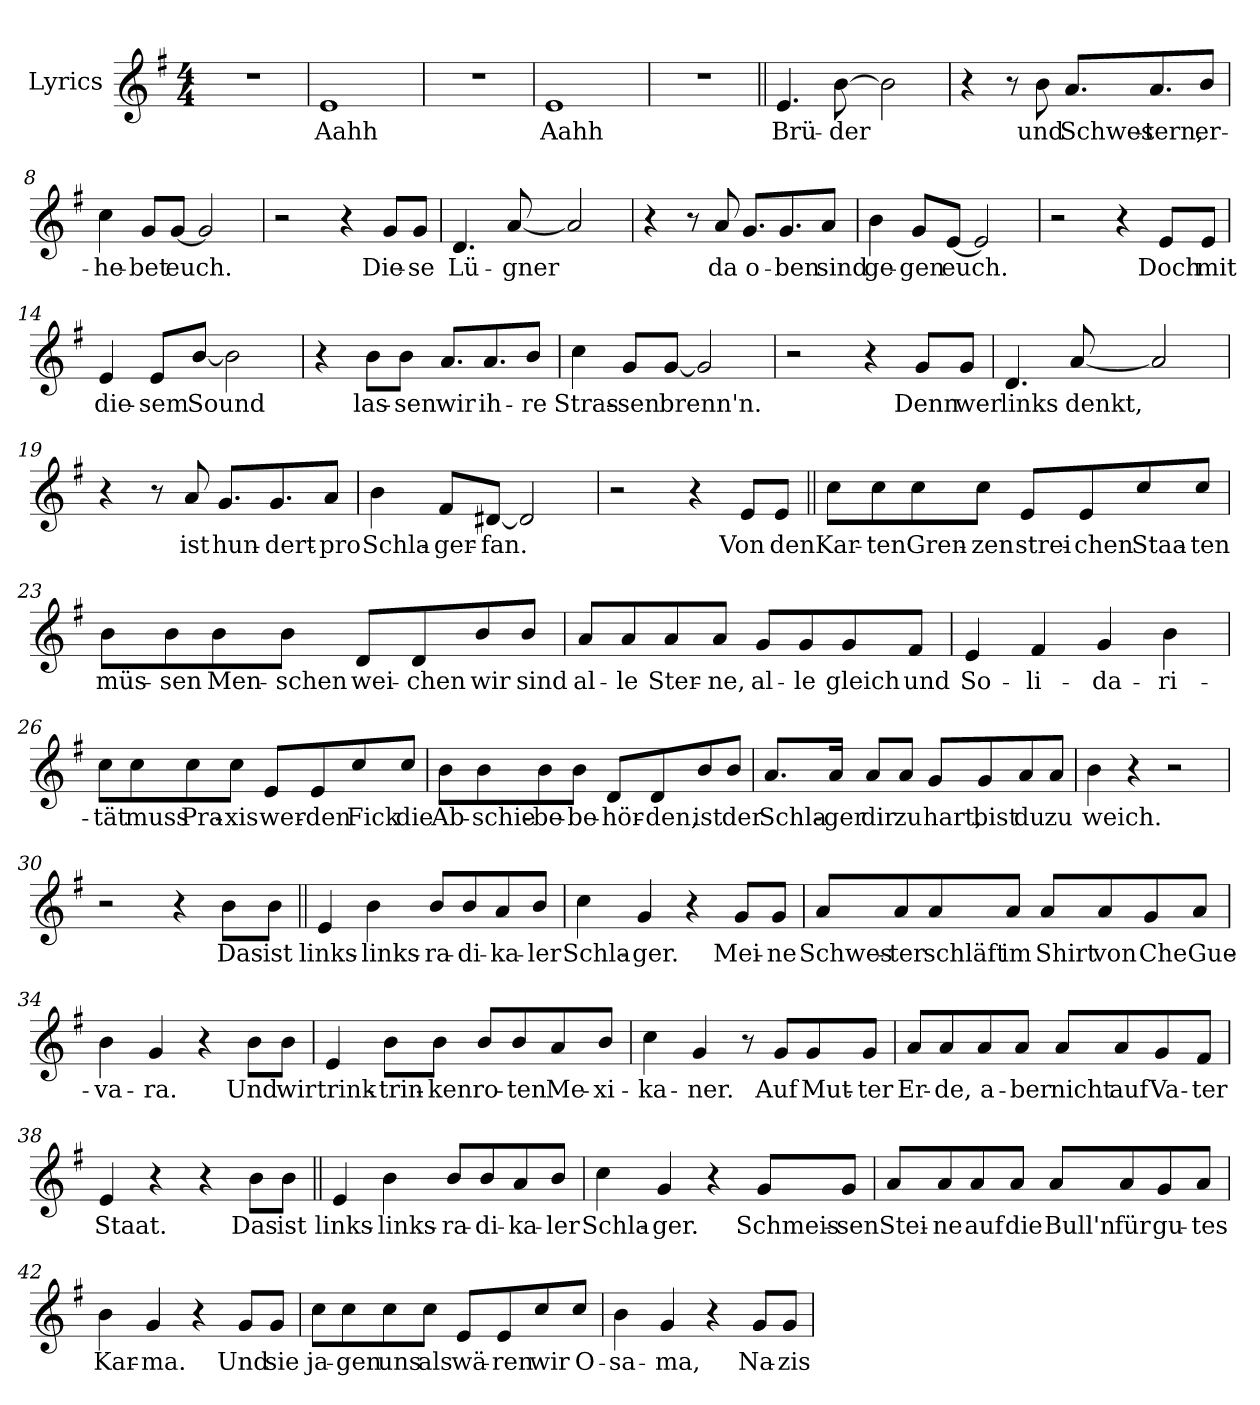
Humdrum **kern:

**kern	**text
*part1	*part1
*staff1	*staff1
*I"Lyrics	*
*I'Lyr	*
*clefG2	*
*k[f#]	*
*M4/4	*
=1	=1
1r	.
=2	=2
1e!	Aahh
=3	=3
1r	.
=4	=4
1e!	Aahh
=5	=5
1r	.
=6||	=6||
4.e	Brü-
[8b	-der
2b]	.
=7	=7
4r	.
8r	.
8b	und
8.aL	Schwes-
8.a	-tern,
8bJ	er-
=8	=8
4cc	-he-
8gL	-bet
[8gJ	euch.
2g]	.
=9	=9
2r	.
4r	.
8gL	Die-
8gJ	-se
=10	=10
4.d	Lü-
[8a	-gner
2a]	.
=11	=11
4r	.
8r	.
8a	da
8.gL	o-
8.g	-ben
8aJ	sind
=12	=12
4b	ge-
8gL	-gen
[8eJ	euch.
2e]	.
=13	=13
2r	.
4r	.
8eL	Doch
8eJ	mit
=14	=14
4e	die-
8eL	-sem
[8bJ	Sound
2b]	.
=15	=15
4r	.
8bL	las-
8bJ	-sen
8.aL	wir
8.a	ih-
8bJ	-re
=16	=16
4cc	Stras-
8gL	-sen
[8gJ	brenn'n.
2g]	.
=17	=17
2r	.
4r	.
8gL	Denn
8gJ	wer
=18	=18
4.d	links
[8a	denkt,
2a]	.
=19	=19
4r	.
8r	.
8a	ist
8.gL	hun-
8.g	-dert-
8aJ	-pro
=20	=20
4b	Schla-
8f#L	-ger-
[8d#XJ	-fan.
2d#]	.
=21	=21
2r	.
4r	.
8eL	Von
8eJ	den
=22||	=22||
8ccL	Kar-
8cc	-ten
8cc	Gren-
8ccJ	-zen
8eL	strei-
8e	-chen
8cc	Staa-
8ccJ	-ten
=23	=23
8bL	müs-
8b	-sen
8b	Men-
8bJ	-schen
8dL	wei-
8d	-chen
8b	wir
8bJ	sind
=24	=24
8aL	al-
8a	-le
8a	Ster-
8aJ	-ne,
8gL	al-
8g	-le
8g	gleich
8f#J	und
=25	=25
4e	So-
4f#	li-
4g	-da-
4b	-ri-
=26	=26
8ccL	-tät
8cc	muss
8cc	Pra-
8ccJ	-xis
8eL	wer-
8e	den
8cc	Fick
8ccJ	die
=27	=27
8bL	Ab-
8b	-schie-
8b	-be-
8bJ	-be-
8dL	-hör-
8d	-den,
8b	ist
8bJ	der
=28	=28
8.aL	Schla-
16aJk	-ger
8aL	dir
8aJ	zu
8gL	hart,
8g	bist
8a	du
8aJ	zu
=29	=29
4b	weich.
4r	.
2r	.
=30	=30
2r	.
4r	.
8bL	Das
8bJ	ist
=31||	=31||
4e	links-
4b	-links-
8bL	-ra-
8b	-di-
8a	-ka-
8bJ	-ler
=32	=32
4cc	Schla-
4g	-ger.
4r	.
8gL	Mei-
8gJ	-ne
=33	=33
8aL	Schwes-
8a	-ter
8a	schläft
8aJ	im
8aL	Shirt
8a	von
8g	Che
8aJ	Gue-
=34	=34
4b	-va-
4g	-ra.
4r	.
8bL	Und
8bJ	wir
=35	=35
4e	trink-
8bL	-trin-
8bJ	-ken
8bL	ro-
8b	-ten
8a	Me-
8bJ	-xi-
=36	=36
4cc	-ka-
4g	-ner.
8r	.
8gL	Auf
8g	Mut-
8gJ	-ter
=37	=37
8aL	Er-
8a	-de,
8a	a-
8aJ	-ber
8aL	nicht
8a	auf
8g	Va-
8f#J	-ter
=38	=38
4e	Staat.
4r	.
4r	.
8bL	Das
8bJ	ist
=39||	=39||
4e	links-
4b	-links-
8bL	-ra-
8b	-di-
8a	-ka-
8bJ	-ler
=40	=40
4cc	Schla-
4g	-ger.
4r	.
8gL	Schmeis-
8gJ	sen
=41	=41
8aL	Stei-
8a	-ne
8a	auf
8aJ	die
8aL	Bull'n
8a	für
8g	gu-
8aJ	-tes
=42	=42
4b	Kar-
4g	-ma.
4r	.
8gL	Und
8gJ	sie
=43	=43
8ccL	ja-
8cc	-gen
8cc	uns
8ccJ	als
8eL	wä-
8e	-ren
8cc	wir
8ccJ	O-
=44	=44
4b	-sa-
4g	-ma,
4r	.
8gL	Na-
8gJ	-zis
=	=
*-	*-
